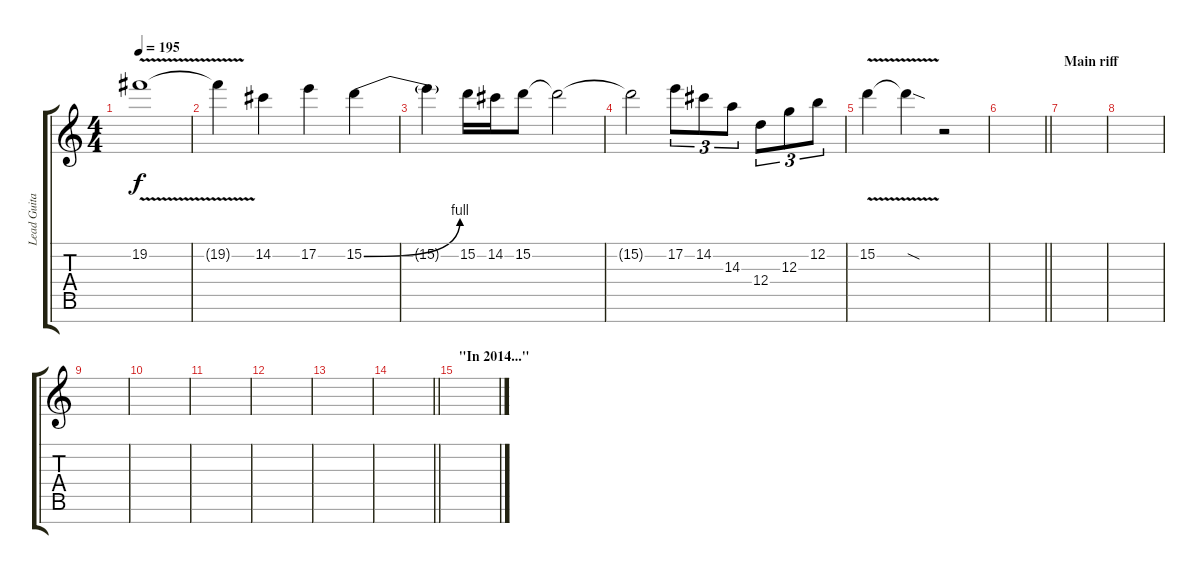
\track ("Lead Guitar" "Lead Guita") {instrument distortionguitar}
\staff {score tabs}
\tuning (E4 B3 G3 D3 A2 E2 B1) {hide}
\ts (4 4)
\tempo 195
\clef g2
\ks c
19.2{v}.1{dy f} |
19.2{t}.4 14.2.4 17.2.4 15.2{be (bend 0 0 60 4)}.4 |
15.2{t}.4 15.2.16 14.2.16 15.2.8 15.2{t}.2 |
15.2{t}.2 17.2.8{tu (3 2)} 14.2.8{tu (3 2)} 14.3.8{tu (3 2)} 12.4.8{tu (3 2)} 12.3.8{tu (3 2)} 12.2.8{tu (3 2)} |
15.2{v}.4 15.2{sod t}.4 r.2 |
\barLineRight lightlight
|
\section ("" "Main riff")
|
|
|
|
|
|
|
\barLineRight lightlight
|
\section ("" "\"In 2014...\"")
